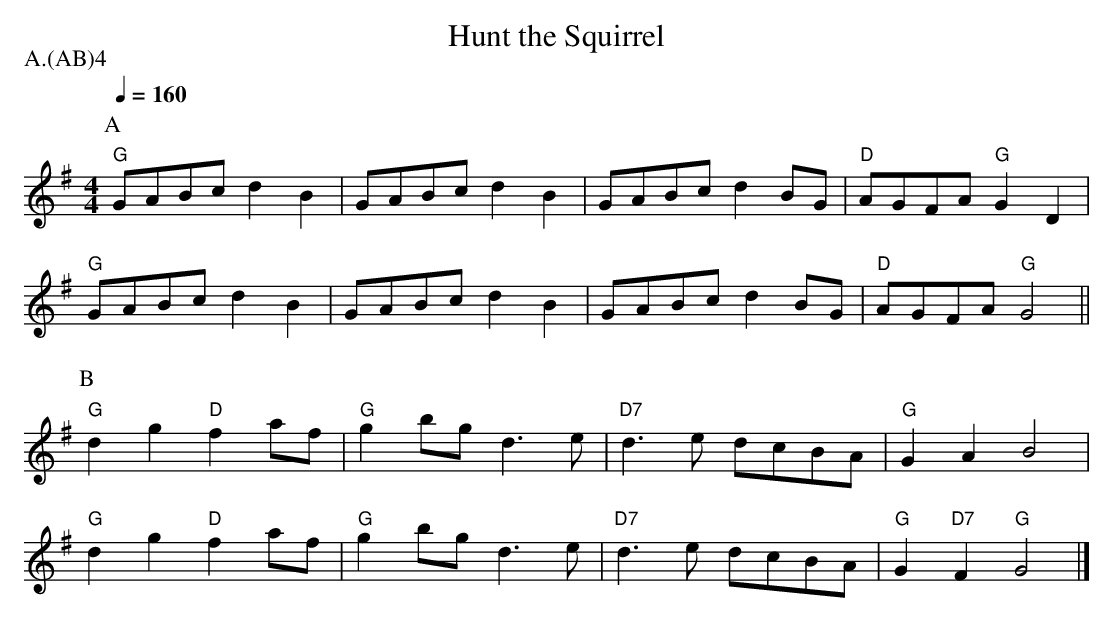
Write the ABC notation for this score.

X:1
T: Hunt the Squirrel
P: A.(AB)4
Q: 1/4=160
M: 4/4
L: 1/4
K: G
P: A
"G" G/A/B/c/ d B | G/A/B/c/ d B | G/A/B/c/d B/G/ | "D" A/G/F/A/ "G" G D |
"G" G/A/B/c/ d B | G/A/B/c/ d B | G/A/B/c/ d B/G/ | "D" A/G/F/A/ "G" G2 ||
P: B
"G" d g "D" f a/f/ | "G" g b/g/ d>e | "D7" d>e d/c/B/A/ | "G" G A B2 |
"G" d g "D" f a/f/ | "G" g b/g/ d>e | "D7" d>e d/c/B/A/ | "G" G "D7" F "G" G2 |]
